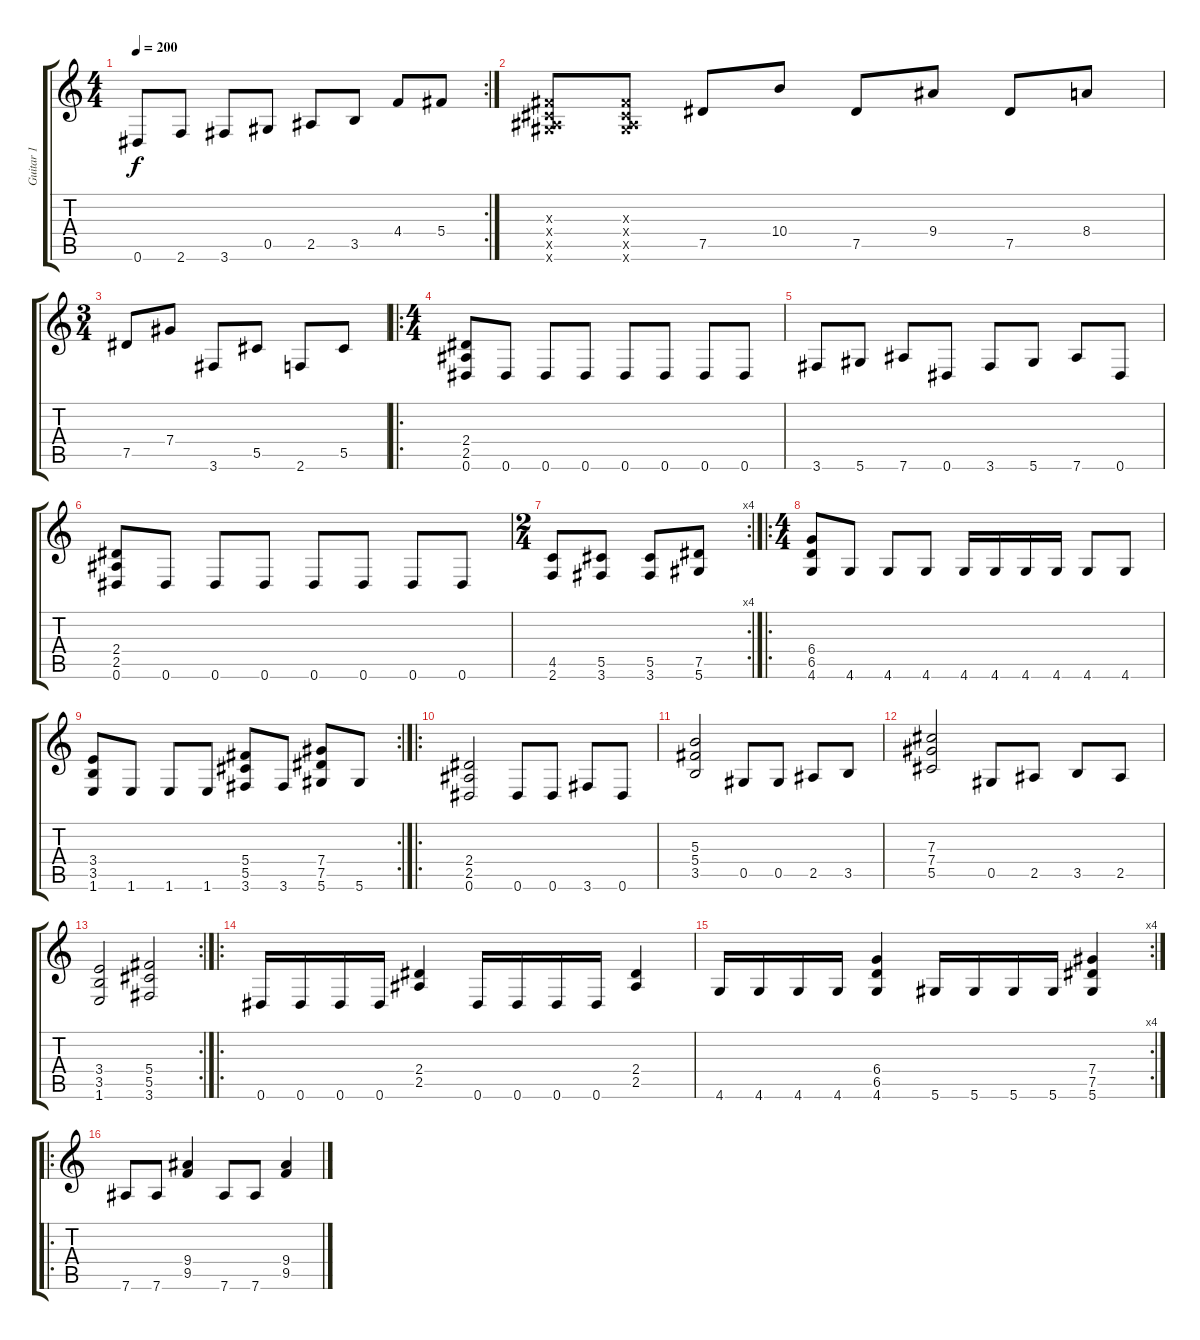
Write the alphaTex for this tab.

\track ("Guitar 1" "Guitar 1") {instrument distortionguitar}
\staff {score tabs}
\tuning (Eb4 Bb3 Gb3 Db3 Ab2 Eb2) {hide}
\rc 2
\ts (4 4)
\tempo 200
\clef g2
\ks c
0.6.8{dy f} 2.6.8 3.6.8 0.5.8 2.5.8 3.5.8 4.4.8 5.4.8 |
(0.3{x} 0.4{x} 0.5{x} 7.6{x}).8 (0.3{x} 0.4{x} 0.5{x} 7.6{x}).8 7.5.8 10.4.8 7.5.8 9.4.8 7.5.8 8.4.8 |
\ts (3 4)
7.5.8 7.4.8 3.6.8 5.5.8 2.6.8 5.5.8 |
\ro
\ts (4 4)
(2.4 2.5 0.6).8 0.6.8 0.6.8 0.6.8 0.6.8 0.6.8 0.6.8 0.6.8 |
3.6.8 5.6.8 7.6.8 0.6.8 3.6.8 5.6.8 7.6.8 0.6.8 |
(2.4 2.5 0.6).8 0.6.8 0.6.8 0.6.8 0.6.8 0.6.8 0.6.8 0.6.8 |
\rc 4
\ts (2 4)
(4.5 2.6).8 (5.5 3.6).8 (5.5 3.6).8 (7.5 5.6).8 |
\ro
\ts (4 4)
(6.4 6.5 4.6).8 4.6.8 4.6.8 4.6.8 4.6.16 4.6.16 4.6.16 4.6.16 4.6.8 4.6.8 |
\rc 2
(3.4 3.5 1.6).8 1.6.8 1.6.8 1.6.8 (5.4 5.5 3.6).8 3.6.8 (7.4 7.5 5.6).8 5.6.8 |
\ro
(2.4 2.5 0.6).2 0.6.8 0.6.8 3.6.8 0.6.8 |
(5.3 5.4 3.5).2 0.5.8 0.5.8 2.5.8 3.5.8 |
(7.3 7.4 5.5).2 0.5.8 2.5.8 3.5.8 2.5.8 |
\rc 2
(3.4 3.5 1.6).2 (5.4 5.5 3.6).2 |
\ro
0.6.16 0.6.16 0.6.16 0.6.16 (2.4 2.5).4 0.6.16 0.6.16 0.6.16 0.6.16 (2.4 2.5).4 |
\rc 4
4.6.16 4.6.16 4.6.16 4.6.16 (6.4 6.5 4.6).4 5.6.16 5.6.16 5.6.16 5.6.16 (7.4 7.5 5.6).4 |
\ro
7.6.8 7.6.8 (9.4 9.5).4 7.6.8 7.6.8 (9.4 9.5).4
